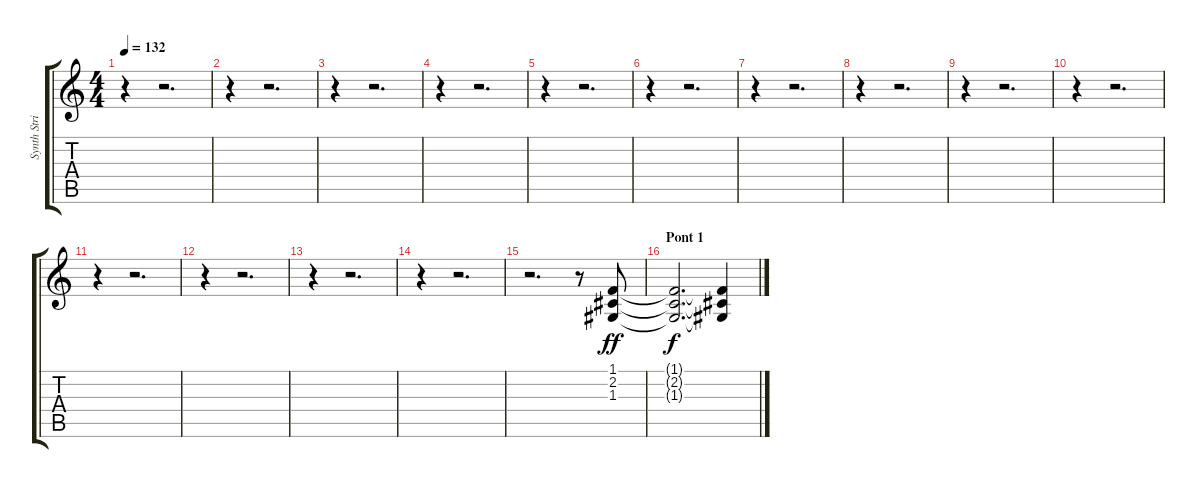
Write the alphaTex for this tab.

\track ("Synth Strings" "Synth Stri") {instrument synthstrings1}
\staff {score tabs}
\tuning (E4 B3 G3 D3 A2 E2) {hide}
\ts (4 4)
\tempo 132
\clef g2
\ks c
r.4{dy f} r.2{d} |
r.4 r.2{d} |
r.4 r.2{d} |
r.4 r.2{d} |
r.4 r.2{d} |
r.4 r.2{d} |
r.4 r.2{d} |
r.4 r.2{d} |
r.4 r.2{d} |
r.4 r.2{d} |
r.4 r.2{d} |
r.4 r.2{d} |
r.4 r.2{d} |
r.4 r.2{d} |
r.2{d} r.8 (1.1 2.2 1.3).8{dy ff} |
\section ("" "Pont 1")
(1.1{t} 2.2{t} 1.3{t}).2{d dy f} (1.1{t} 2.2{t} 1.3{t}).4
